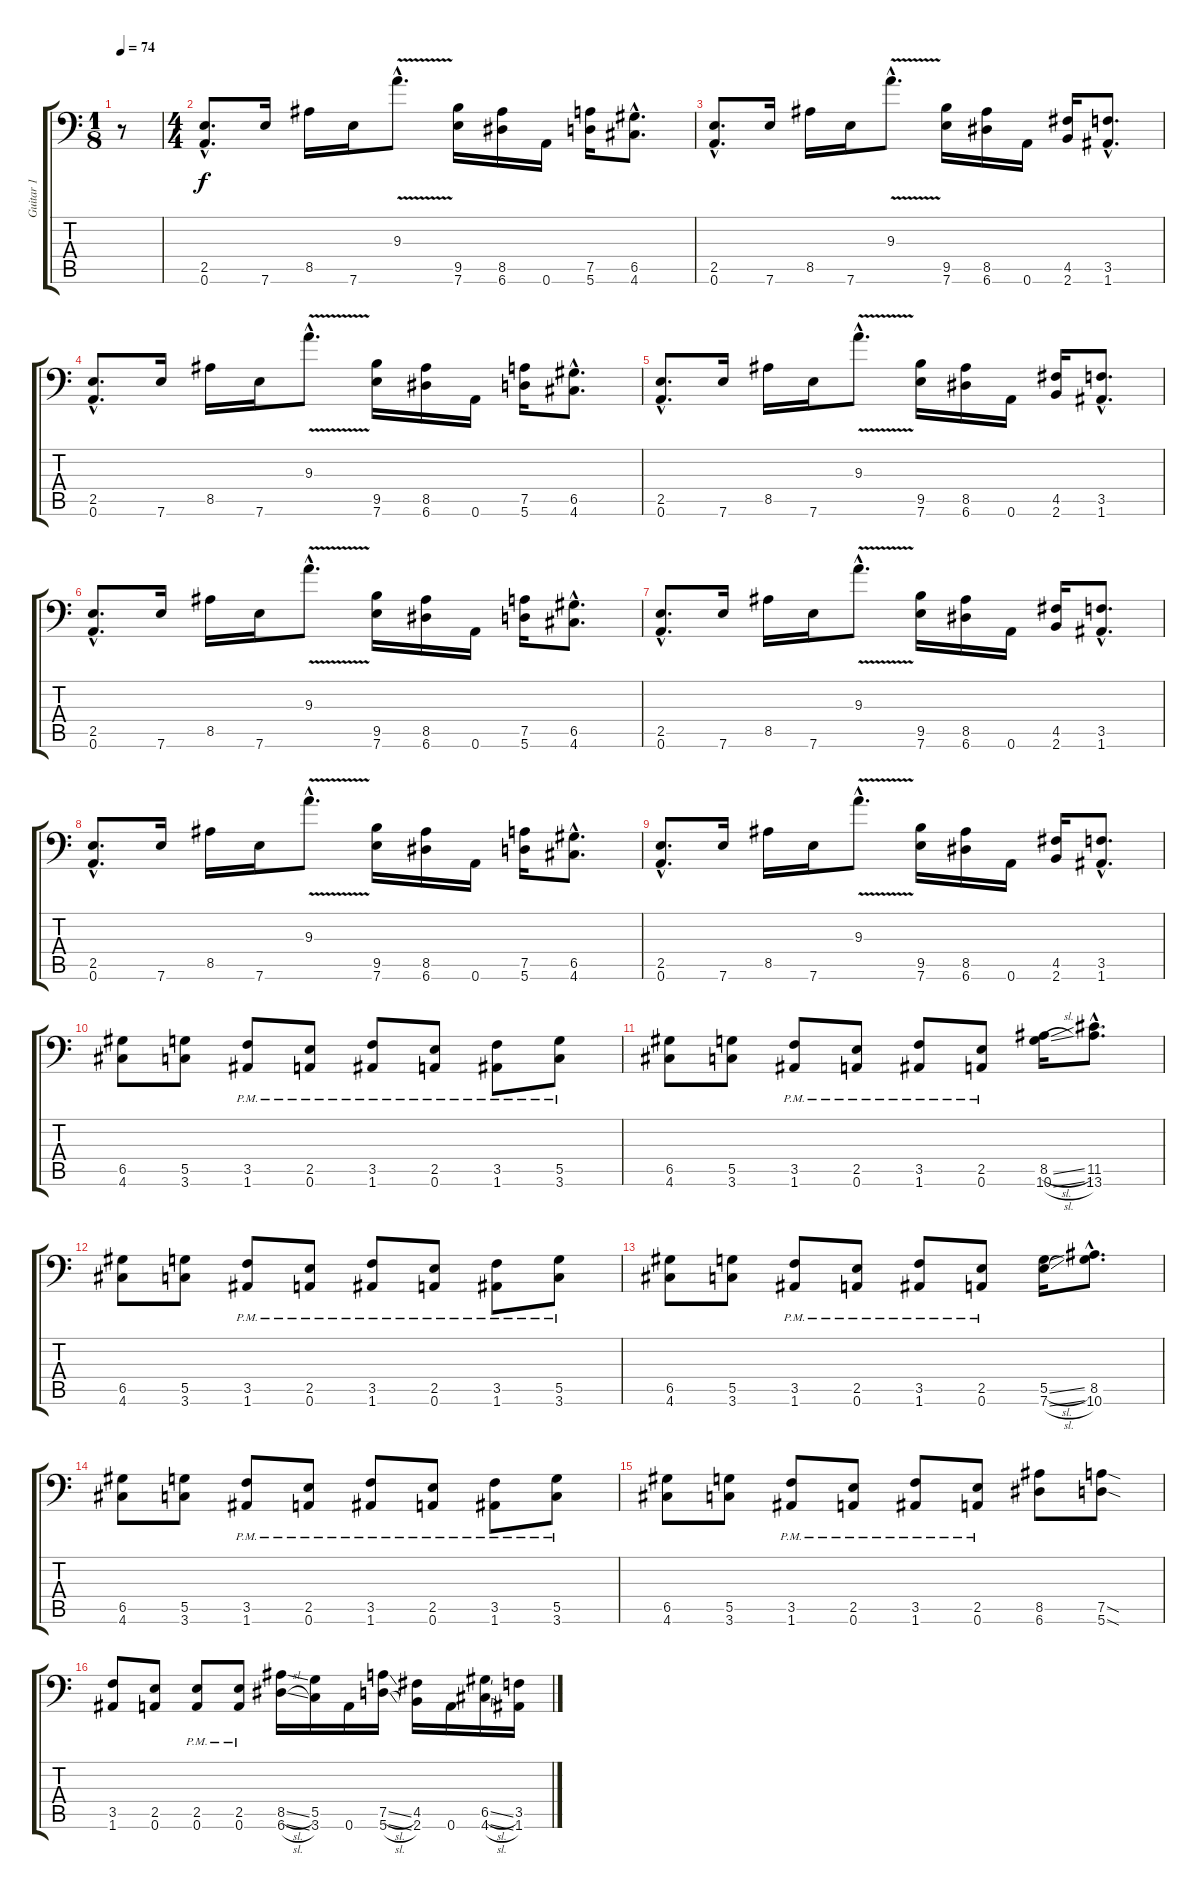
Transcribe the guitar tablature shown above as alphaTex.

\track ("Guitar 1" "Guitar 1") {instrument distortionguitar}
\staff {score tabs}
\tuning (A3 E3 C3 G2 D2 A1) {hide}
\ts (1 8)
\section ("" "")
\tempo 74
\clef f4
\ks c
r.8{txt "" dy f instrument distortionguitar} |
\ts (4 4)
(2.5{hac} 0.6{hac}).8{d} 7.6.16 8.5.16 7.6.16 9.3{v hac}.8{d} (9.5 7.6).16 (8.5 6.6).16 0.6.16 (7.5 5.6).16 (6.5{hac} 4.6{hac}).8{d} |
(2.5{hac} 0.6{hac}).8{d} 7.6.16 8.5.16 7.6.16 9.3{v hac}.8{d} (9.5 7.6).16 (8.5 6.6).16 0.6.16 (4.5 2.6).16 (3.5{hac} 1.6{hac}).8{d} |
(2.5{hac} 0.6{hac}).8{d} 7.6.16 8.5.16 7.6.16 9.3{v hac}.8{d} (9.5 7.6).16 (8.5 6.6).16 0.6.16 (7.5 5.6).16 (6.5{hac} 4.6{hac}).8{d} |
(2.5{hac} 0.6{hac}).8{d} 7.6.16 8.5.16 7.6.16 9.3{v hac}.8{d} (9.5 7.6).16 (8.5 6.6).16 0.6.16 (4.5 2.6).16 (3.5{hac} 1.6{hac}).8{d} |
(2.5{hac} 0.6{hac}).8{d} 7.6.16 8.5.16 7.6.16 9.3{v hac}.8{d} (9.5 7.6).16 (8.5 6.6).16 0.6.16 (7.5 5.6).16 (6.5{hac} 4.6{hac}).8{d} |
(2.5{hac} 0.6{hac}).8{d} 7.6.16 8.5.16 7.6.16 9.3{v hac}.8{d} (9.5 7.6).16 (8.5 6.6).16 0.6.16 (4.5 2.6).16 (3.5{hac} 1.6{hac}).8{d} |
(2.5{hac} 0.6{hac}).8{d} 7.6.16 8.5.16 7.6.16 9.3{v hac}.8{d} (9.5 7.6).16 (8.5 6.6).16 0.6.16 (7.5 5.6).16 (6.5{hac} 4.6{hac}).8{d} |
(2.5{hac} 0.6{hac}).8{d} 7.6.16 8.5.16 7.6.16 9.3{v hac}.8{d} (9.5 7.6).16 (8.5 6.6).16 0.6.16 (4.5 2.6).16 (3.5{hac} 1.6{hac}).8{d} |
\section ("" "")
(6.5 4.6).8 (5.5 3.6).8 (3.5{pm} 1.6{pm}).8 (2.5{pm} 0.6{pm}).8 (3.5{pm} 1.6{pm}).8 (2.5{pm} 0.6{pm}).8 (3.5{pm} 1.6{pm}).8 (5.5{pm} 3.6{pm}).8 |
(6.5 4.6).8 (5.5 3.6).8 (3.5{pm} 1.6{pm}).8 (2.5{pm} 0.6{pm}).8 (3.5{pm} 1.6{pm}).8 (2.5{pm} 0.6{pm}).8 (8.5{sl} 10.6{sl}).16 (11.5{hac} 13.6{hac}).8{d} |
(6.5 4.6).8 (5.5 3.6).8 (3.5{pm} 1.6{pm}).8 (2.5{pm} 0.6{pm}).8 (3.5{pm} 1.6{pm}).8 (2.5{pm} 0.6{pm}).8 (3.5{pm} 1.6{pm}).8 (5.5{pm} 3.6{pm}).8 |
(6.5 4.6).8 (5.5 3.6).8 (3.5{pm} 1.6{pm}).8 (2.5{pm} 0.6{pm}).8 (3.5{pm} 1.6{pm}).8 (2.5{pm} 0.6{pm}).8 (5.5{sl} 7.6{sl}).16 (8.5{hac} 10.6{hac}).8{d} |
(6.5 4.6).8 (5.5 3.6).8 (3.5{pm} 1.6{pm}).8 (2.5{pm} 0.6{pm}).8 (3.5{pm} 1.6{pm}).8 (2.5{pm} 0.6{pm}).8 (3.5{pm} 1.6{pm}).8 (5.5{pm} 3.6{pm}).8 |
(6.5 4.6).8 (5.5 3.6).8 (3.5{pm} 1.6{pm}).8 (2.5{pm} 0.6{pm}).8 (3.5{pm} 1.6{pm}).8 (2.5{pm} 0.6{pm}).8 (8.5 6.6).8 (7.5{sod} 5.6{sod}).8 |
\section ("" "")
(3.5 1.6).8 (2.5 0.6).8 (2.5{pm} 0.6{pm}).8 (2.5{pm} 0.6{pm}).8 (8.5{sl} 6.6{sl}).16 (5.5 3.6).16 0.6.16 (7.5{sl} 5.6{sl}).16 (4.5 2.6).16 0.6.16 (6.5{sl} 4.6{sl}).16 (3.5 1.6).16
